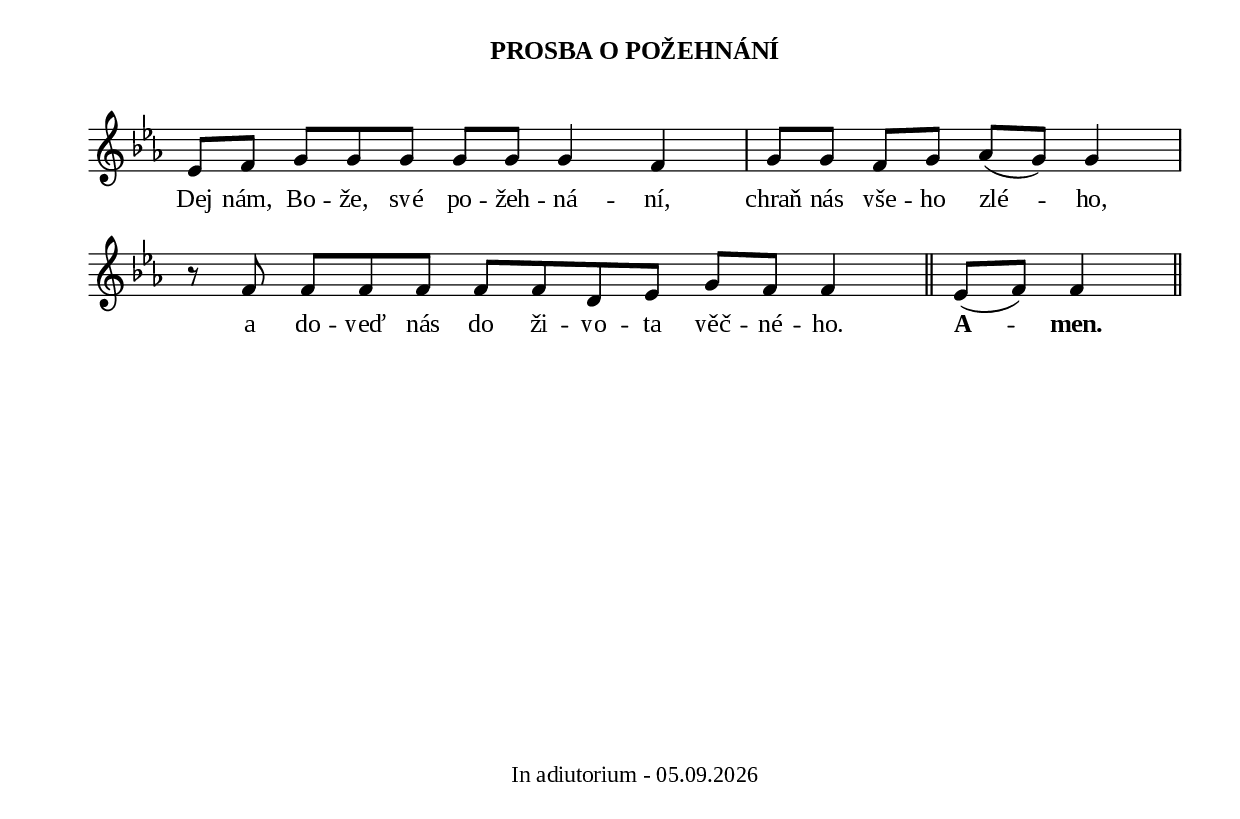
\version "2.17.6"

\include "spolecne/tiraz.ly"

\header {
  title = \markup\large "PROSBA O POŽEHNÁNÍ"
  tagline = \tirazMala
}

\paper {
  #(set-paper-size "a5landscape")
  
  top-margin = 1\cm
  bottom-margin = 1\cm
  right-margin = 1\cm
  left-margin = 1.5\cm
  
  markup-system-spacing #'padding = #5
  
  myStaffSize = #20
  #(define fonts
    (make-pango-font-tree 
                          "Liberation Serif"
                          "Liberation Sans"
                          "Liberation Mono"
     (/ myStaffSize 20)))
}

\layout {
  indent = 0\cm
}

  
\score {
  \relative c' {
    \override Score.TimeSignature #'stencil = ##f
    \cadenzaOn
    \set melismaBusyProperties = #'() 
    
    \key es \major

    es8[ f] g[ g g] g[ g] g4 f \bar "|"
    g8[ g] f[ g] as([ g)] g4 \bar "|" \break
    r8 f8 f[ f f] f[ f d es] g[ f] f4 \bar "||"
    
    es8([ f)] f4 \bar "||"
  }
  \addlyrics {
    Dej nám, Bo -- že, své po -- žeh -- ná -- ní,
    chraň nás vše -- ho zlé -- _ ho,
    a do -- veď nás do ži -- vo -- ta věč -- né -- ho.
    
    \override LyricText #'font-series = #'bold
    A -- _ men.
  }
  \header {
    fons = ""
    piece = ""
    composer = "Pseudoolejník"
  }
}
